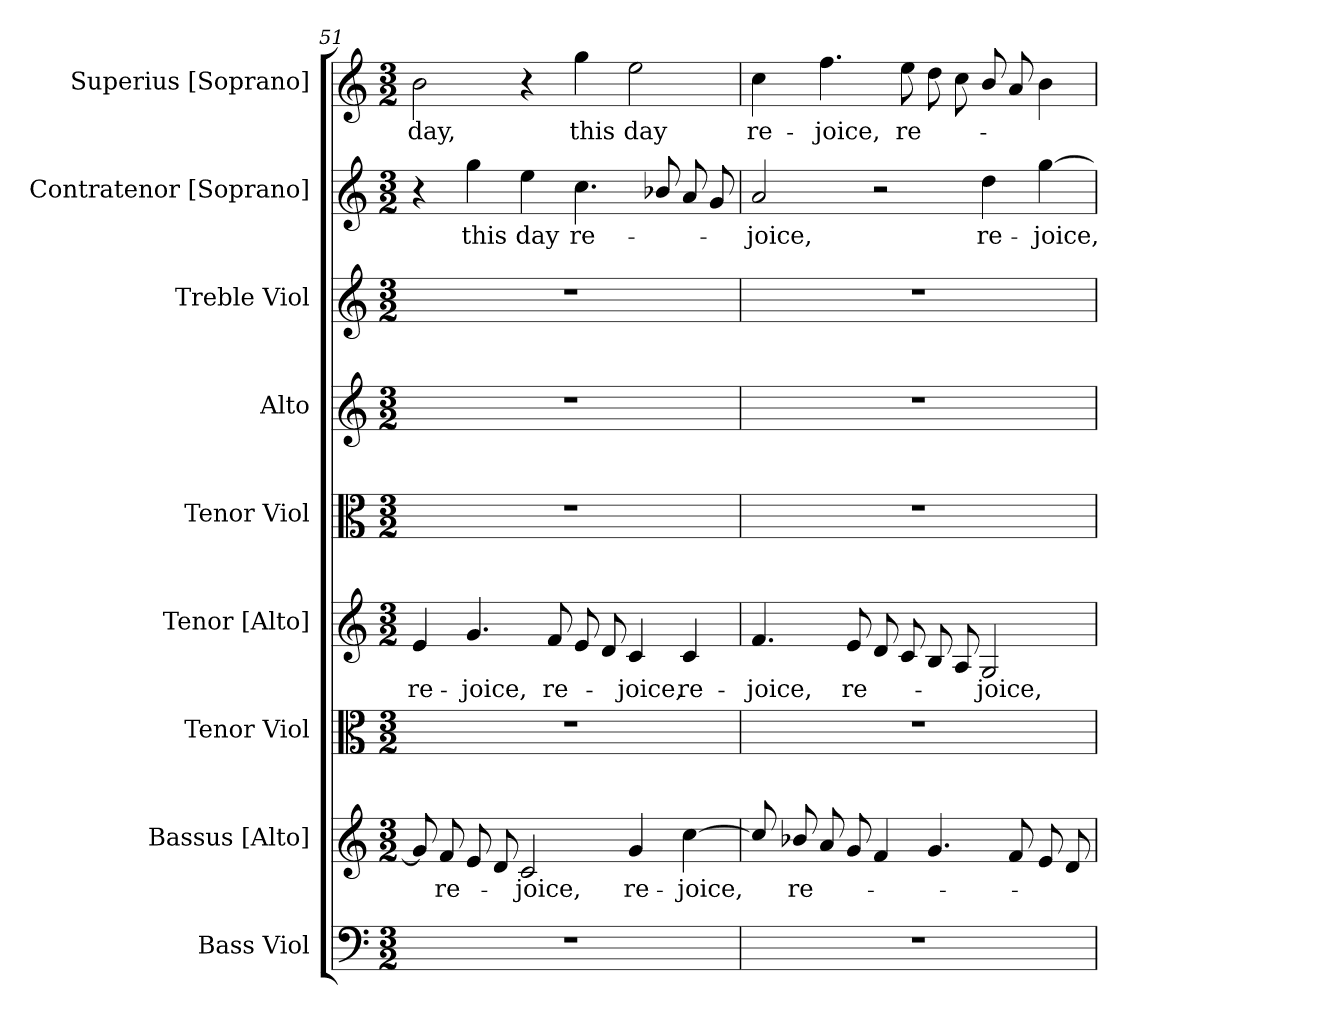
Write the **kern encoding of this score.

**kern	**kern	**text	**kern	**kern	**text	**kern	**kern	**kern	**kern	**text	**kern	**text
*part9	*part8	*part8	*part7	*part6	*part6	*part5	*part4	*part3	*part2	*part2	*part1	*part1
*staff9	*staff8	*staff8	*staff7	*staff6	*staff6	*staff5	*staff4	*staff3	*staff2	*staff2	*staff1	*staff1
*I"Bass Viol	*I"Bassus [Alto]	*	*I"Tenor Viol	*I"Tenor [Alto]	*	*I"Tenor Viol	*I"Alto	*I"Treble Viol	*I"Contratenor [Soprano]	*	*I"Superius [Soprano]	*
*I'B.V.	*I'Alto	*	*I'T.V.	*I'Alto	*	*I'T.V.	*I'A.	*I'Tr. V.	*I'Soprano	*	*I'Soprano	*
*clefF4	*clefG2	*	*clefC3	*clefG2	*	*clefC3	*clefG2	*clefG2	*clefG2	*	*clefG2	*
*k[]	*k[]	*	*k[]	*k[]	*	*k[]	*k[]	*k[]	*k[]	*	*k[]	*
*C:	*C:	*	*C:	*C:	*	*C:	*C:	*C:	*C:	*	*C:	*
*M3/2	*M3/2	*	*M3/2	*M3/2	*	*M3/2	*M3/2	*M3/2	*M3/2	*	*M3/2	*
=51	=51	=51	=51	=51	=51	=51	=51	=51	=51	=51	=51	=51
!LO:N:vis=1	!	!	!LO:N:vis=1	!	!	!	!	!	!	!	!	!
!	!	!	!	!	!LO:LY:b:color=#000000	!LO:N:vis=1	!LO:N:vis=1	!LO:N:vis=1	!	!	!	!
!	!	!	!	!	!	!	!	!	!	!	!	!LO:LY:b:color=#000000
1.r	8gi/]	.	1.r	4ei/	re-	1.r	1.r	1.r	4r	.	2bi\	day,
!	!	!LO:LY:b:color=#000000	!	!	!	!	!	!	!	!	!	!
.	8fi/	re-	.	.	.	.	.	.	.	.	.	.
!	!	!	!	!	!LO:LY:b:color=#000000	!	!	!	!	!	!	!
!	!	!	!	!	!	!	!	!	!	!LO:LY:b:color=#000000	!	!
.	8ei/	.	.	4.gi/	-joice,	.	.	.	4ggi\	this	.	.
.	8di/	.	.	.	.	.	.	.	.	.	.	.
!	!	!LO:LY:b:color=#000000	!	!	!	!	!	!	!	!	!	!
!	!	!	!	!	!	!	!	!	!	!LO:LY:b:color=#000000	!	!
.	2ci/	-joice,	.	.	.	.	.	.	4eei\	day	4r	.
!	!	!	!	!	!LO:LY:b:color=#000000	!	!	!	!	!	!	!
.	.	.	.	8fi/	re-	.	.	.	.	.	.	.
!	!	!	!	!	!	!	!	!	!	!LO:LY:b:color=#000000	!	!
!	!	!	!	!	!	!	!	!	!	!	!	!LO:LY:b:color=#000000
.	.	.	.	8ei/	.	.	.	.	4.cci\	re-	4ggi\	this
.	.	.	.	8di/	.	.	.	.	.	.	.	.
!	!	!LO:LY:b:color=#000000	!	!	!	!	!	!	!	!	!	!
!	!	!	!	!	!LO:LY:b:color=#000000	!	!	!	!	!	!	!
!	!	!	!	!	!	!	!	!	!	!	!	!LO:LY:b:color=#000000
.	4gi/	re-	.	4ci/	-joice,	.	.	.	.	.	2eei\	day
.	.	.	.	.	.	.	.	.	8b-Xi/	.	.	.
!	!	!LO:LY:b:color=#000000	!	!	!	!	!	!	!	!	!	!
!	!	!	!	!	!LO:LY:b:color=#000000	!	!	!	!	!	!	!
.	[4cci\	-joice,	.	4ci/	re-	.	.	.	8ai/	.	.	.
.	.	.	.	.	.	.	.	.	8gi/	.	.	.
=52	=52	=52	=52	=52	=52	=52	=52	=52	=52	=52	=52	=52
!LO:N:vis=1	!	!	!LO:N:vis=1	!	!	!	!	!	!	!	!	!
!	!	!	!	!	!LO:LY:b:color=#000000	!LO:N:vis=1	!LO:N:vis=1	!LO:N:vis=1	!	!	!	!
!	!	!	!	!	!	!	!	!	!	!LO:LY:b:color=#000000	!	!
!	!	!	!	!	!	!	!	!	!	!	!	!LO:LY:b:color=#000000
1.r	8cci/]	.	1.r	4.fi/	-joice,	1.r	1.r	1.r	2ai/	-joice,	4cci\	re-
!	!	!LO:LY:b:color=#000000	!	!	!	!	!	!	!	!	!	!
.	8b-Xi/	re-	.	.	.	.	.	.	.	.	.	.
!	!	!	!	!	!	!	!	!	!	!	!	!LO:LY:b:color=#000000
.	8ai/	.	.	.	.	.	.	.	.	.	4.ffi\	-joice,
!	!	!	!	!	!LO:LY:b:color=#000000	!	!	!	!	!	!	!
.	8gi/	.	.	8ei/	re-	.	.	.	.	.	.	.
.	4fi/	.	.	8di/	.	.	.	.	2r	.	.	.
!	!	!	!	!	!	!	!	!	!	!	!	!LO:LY:b:color=#000000
.	.	.	.	8ci/	.	.	.	.	.	.	8eei\	re-
.	4.gi/	.	.	8Bi/	.	.	.	.	.	.	8ddi\	.
.	.	.	.	8Ai/	.	.	.	.	.	.	8cci\	.
!	!	!	!	!	!LO:LY:b:color=#000000	!	!	!	!	!	!	!
!	!	!	!	!	!	!	!	!	!	!LO:LY:b:color=#000000	!	!
.	.	.	.	2Gi/	-joice,	.	.	.	4ddi\	re-	8bi/	.
.	8fi/	.	.	.	.	.	.	.	.	.	8ai/	.
!	!	!	!	!	!	!	!	!	!	!LO:LY:b:color=#000000	!	!
.	8ei/	.	.	.	.	.	.	.	[4ggi\	-joice,	4bi\	.
.	8di/	.	.	.	.	.	.	.	.	.	.	.
=	=	=	=	=	=	=	=	=	=	=	=	=
*-	*-	*-	*-	*-	*-	*-	*-	*-	*-	*-	*-	*-
